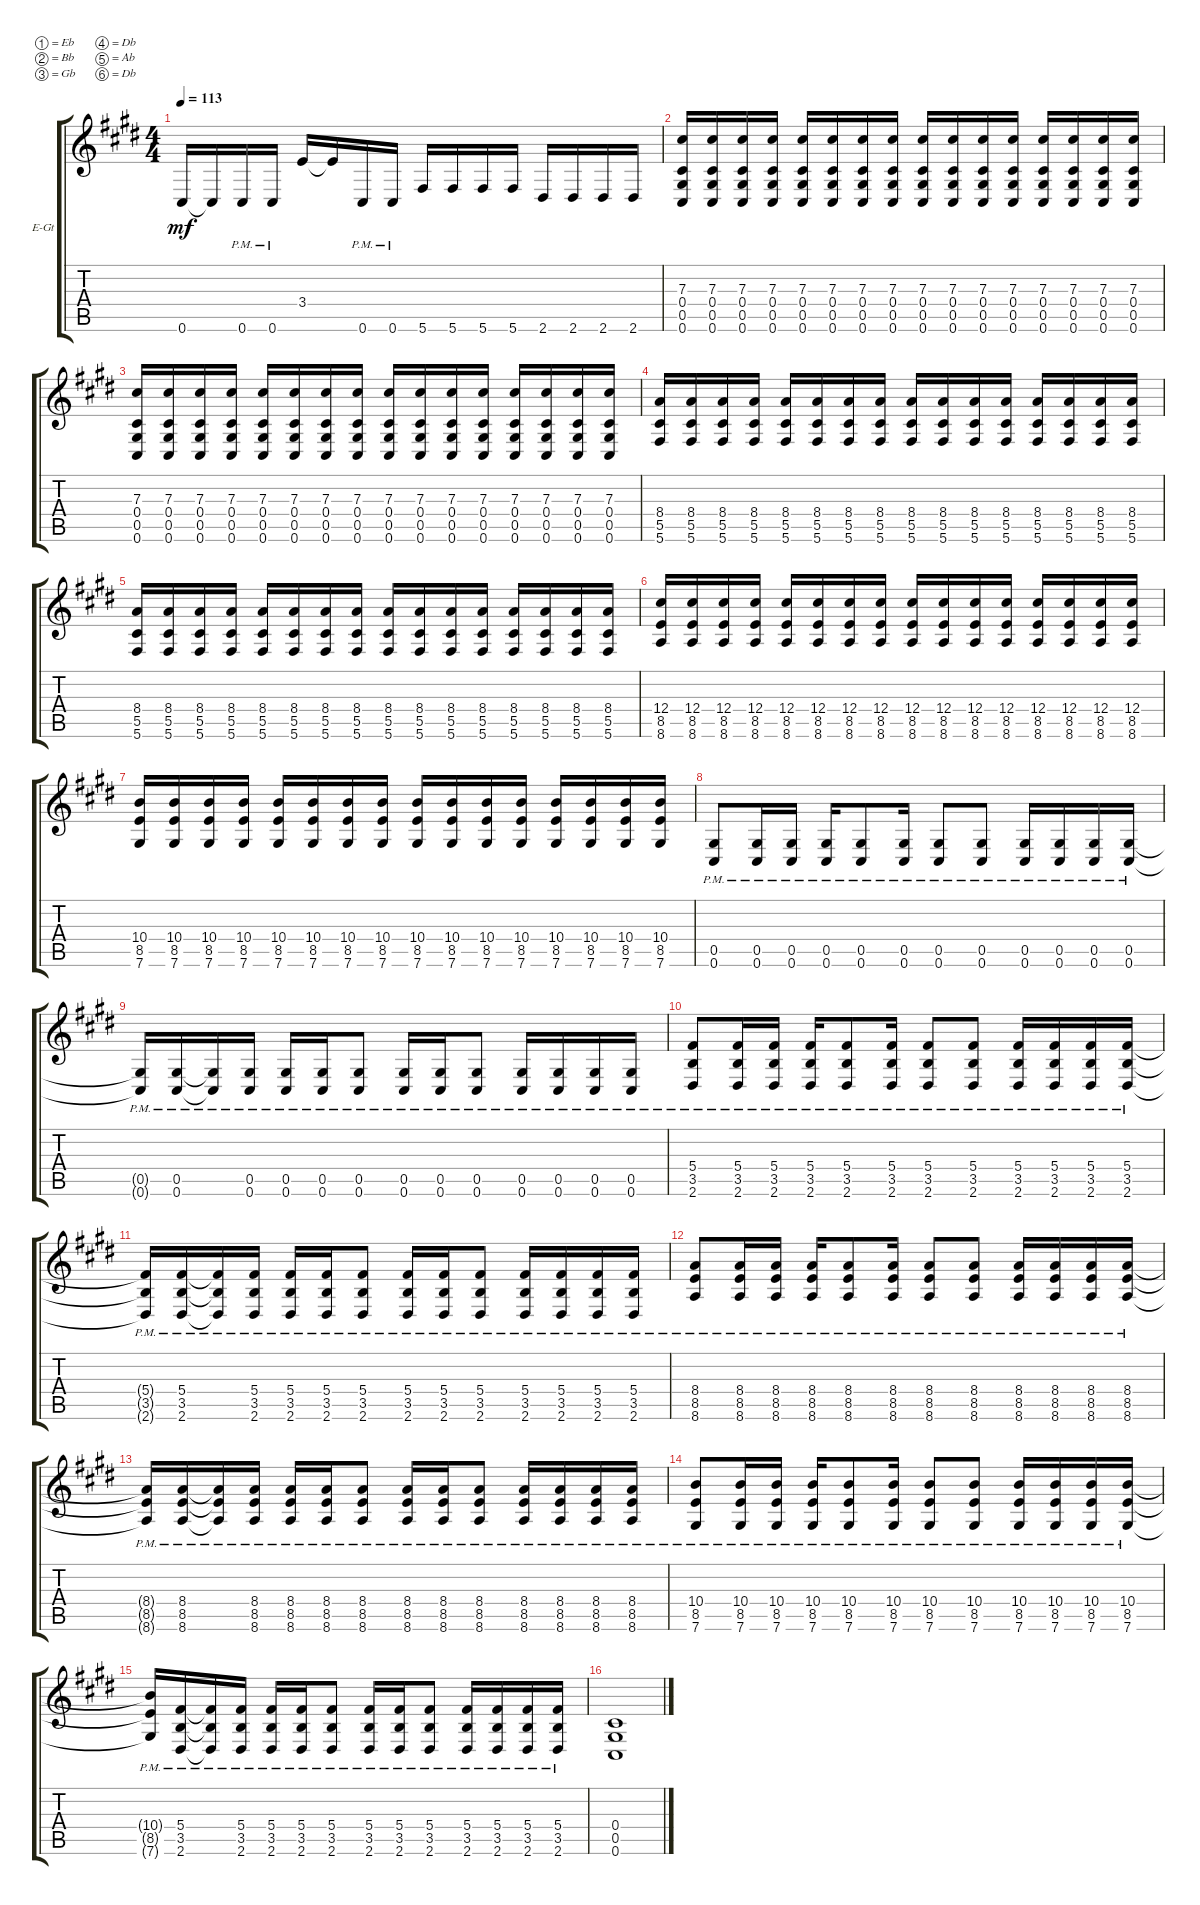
\bracketExtendMode groupsimilarinstruments
\firstSystemTrackNameOrientation horizontal
\otherSystemsTrackNameOrientation horizontal
\track ("Brett" "E-Gt") {instrument distortionguitar}
\staff {score tabs}
\tuning (Eb4 Bb3 Gb3 Db3 Ab2 Db2)
\ts (4 4)
\tempo 113
\clef g2
\ks e
0.6{t}.16{dy mf} 0.6{t}.16 0.6{pm}.16 0.6{pm}.16 3.4.16 3.4{t}.16 0.6{pm}.16 0.6{pm}.16 5.6.16 5.6.16 5.6.16 5.6.16 2.6.16 2.6.16 2.6.16 2.6.16 |
(0.6 0.5 0.4 7.3).16 (0.6 0.5 0.4 7.3).16 (0.6 0.5 0.4 7.3).16 (0.6 0.5 0.4 7.3).16 (0.6 0.5 0.4 7.3).16 (0.6 0.5 0.4 7.3).16 (0.6 0.5 0.4 7.3).16 (0.6 0.5 0.4 7.3).16 (0.6 0.5 0.4 7.3).16 (0.6 0.5 0.4 7.3).16 (0.6 0.5 0.4 7.3).16 (0.6 0.5 0.4 7.3).16 (0.6 0.5 0.4 7.3).16 (0.6 0.5 0.4 7.3).16 (0.6 0.5 0.4 7.3).16 (0.6 0.5 0.4 7.3).16 |
(0.6 0.5 0.4 7.3).16 (0.6 0.5 0.4 7.3).16 (0.6 0.5 0.4 7.3).16 (0.6 0.5 0.4 7.3).16 (0.6 0.5 0.4 7.3).16 (0.6 0.5 0.4 7.3).16 (0.6 0.5 0.4 7.3).16 (0.6 0.5 0.4 7.3).16 (0.6 0.5 0.4 7.3).16 (0.6 0.5 0.4 7.3).16 (0.6 0.5 0.4 7.3).16 (0.6 0.5 0.4 7.3).16 (0.6 0.5 0.4 7.3).16 (0.6 0.5 0.4 7.3).16 (0.6 0.5 0.4 7.3).16 (0.6 0.5 0.4 7.3).16 |
(5.6 5.5 8.4).16 (5.6 5.5 8.4).16 (5.6 5.5 8.4).16 (5.6 5.5 8.4).16 (5.6 5.5 8.4).16 (5.6 5.5 8.4).16 (5.6 5.5 8.4).16 (5.6 5.5 8.4).16 (5.6 5.5 8.4).16 (5.6 5.5 8.4).16 (5.6 5.5 8.4).16 (5.6 5.5 8.4).16 (5.6 5.5 8.4).16 (5.6 5.5 8.4).16 (5.6 5.5 8.4).16 (5.6 5.5 8.4).16 |
(5.6 5.5 8.4).16 (5.6 5.5 8.4).16 (5.6 5.5 8.4).16 (5.6 5.5 8.4).16 (5.6 5.5 8.4).16 (5.6 5.5 8.4).16 (5.6 5.5 8.4).16 (5.6 5.5 8.4).16 (5.6 5.5 8.4).16 (5.6 5.5 8.4).16 (5.6 5.5 8.4).16 (5.6 5.5 8.4).16 (5.6 5.5 8.4).16 (5.6 5.5 8.4).16 (5.6 5.5 8.4).16 (5.6 5.5 8.4).16 |
(8.6 8.5 12.4).16 (8.6 8.5 12.4).16 (8.6 8.5 12.4).16 (8.6 8.5 12.4).16 (8.6 8.5 12.4).16 (8.6 8.5 12.4).16 (8.6 8.5 12.4).16 (8.6 8.5 12.4).16 (8.6 8.5 12.4).16 (8.6 8.5 12.4).16 (8.6 8.5 12.4).16 (8.6 8.5 12.4).16 (8.6 8.5 12.4).16 (8.6 8.5 12.4).16 (8.6 8.5 12.4).16 (8.6 8.5 12.4).16 |
(7.6 8.5 10.4).16 (7.6 8.5 10.4).16 (7.6 8.5 10.4).16 (7.6 8.5 10.4).16 (7.6 8.5 10.4).16 (7.6 8.5 10.4).16 (7.6 8.5 10.4).16 (7.6 8.5 10.4).16 (7.6 8.5 10.4).16 (7.6 8.5 10.4).16 (7.6 8.5 10.4).16 (7.6 8.5 10.4).16 (7.6 8.5 10.4).16 (7.6 8.5 10.4).16 (7.6 8.5 10.4).16 (7.6 8.5 10.4).16 |
(0.6{pm} 0.5{pm}).8 (0.5{pm} 0.6{pm}).16 (0.5{pm} 0.6{pm}).16 (0.5{pm} 0.6{pm}).16 (0.5{pm} 0.6{pm}).8 (0.6{pm} 0.5{pm}).16 (0.5{pm} 0.6{pm}).8 (0.6{pm} 0.5{pm}).8 (0.5{pm} 0.6{pm}).16 (0.5{pm} 0.6{pm}).16 (0.5{pm} 0.6{pm}).16 (0.5{pm} 0.6{pm}).16 |
(0.6{pm t} 0.5{pm t}).16 (0.5{pm} 0.6{pm}).16 (0.6{pm t} 0.5{pm t}).16 (0.5{pm} 0.6{pm}).16 (0.5{pm} 0.6{pm}).16 (0.5{pm} 0.6{pm}).16 (0.5{pm} 0.6{pm}).8 (0.6{pm} 0.5{pm}).16 (0.6{pm} 0.5{pm}).16 (0.6{pm} 0.5{pm}).8 (0.5{pm} 0.6{pm}).16 (0.5{pm} 0.6{pm}).16 (0.5{pm} 0.6{pm}).16 (0.5{pm} 0.6{pm}).16 |
(2.6{pm} 3.5{pm} 5.4{pm}).8 (3.5{pm} 2.6{pm} 5.4{pm}).16 (3.5{pm} 2.6{pm} 5.4{pm}).16 (3.5{pm} 2.6{pm} 5.4{pm}).16 (3.5{pm} 2.6{pm} 5.4{pm}).8 (2.6{pm} 3.5{pm} 5.4{pm}).16 (3.5{pm} 2.6{pm} 5.4{pm}).8 (2.6{pm} 3.5{pm} 5.4{pm}).8 (3.5{pm} 2.6{pm} 5.4{pm}).16 (3.5{pm} 2.6{pm} 5.4{pm}).16 (3.5{pm} 2.6{pm} 5.4{pm}).16 (3.5{pm} 2.6{pm} 5.4{pm}).16 |
(2.6{pm t} 3.5{pm t} 5.4{pm t}).16 (3.5{pm} 2.6{pm} 5.4{pm}).16 (2.6{pm t} 3.5{pm t} 5.4{pm t}).16 (3.5{pm} 2.6{pm} 5.4{pm}).16 (3.5{pm} 2.6{pm} 5.4{pm}).16 (3.5{pm} 2.6{pm} 5.4{pm}).16 (3.5{pm} 2.6{pm} 5.4{pm}).8 (2.6{pm} 3.5{pm} 5.4{pm}).16 (2.6{pm} 3.5{pm} 5.4{pm}).16 (2.6{pm} 3.5{pm} 5.4{pm}).8 (3.5{pm} 2.6{pm} 5.4{pm}).16 (3.5{pm} 2.6{pm} 5.4{pm}).16 (3.5{pm} 2.6{pm} 5.4{pm}).16 (3.5{pm} 2.6{pm} 5.4{pm}).16 |
(8.6{pm} 8.5{pm} 8.4{pm}).8 (8.5{pm} 8.6{pm} 8.4{pm}).16 (8.5{pm} 8.6{pm} 8.4{pm}).16 (8.5{pm} 8.6{pm} 8.4{pm}).16 (8.5{pm} 8.6{pm} 8.4{pm}).8 (8.6{pm} 8.5{pm} 8.4{pm}).16 (8.5{pm} 8.6{pm} 8.4{pm}).8 (8.6{pm} 8.5{pm} 8.4{pm}).8 (8.5{pm} 8.6{pm} 8.4{pm}).16 (8.5{pm} 8.6{pm} 8.4{pm}).16 (8.5{pm} 8.6{pm} 8.4{pm}).16 (8.5{pm} 8.6{pm} 8.4{pm}).16 |
(8.6{pm t} 8.5{pm t} 8.4{pm t}).16 (8.5{pm} 8.6{pm} 8.4{pm}).16 (8.6{pm t} 8.5{pm t} 8.4{pm t}).16 (8.5{pm} 8.6{pm} 8.4{pm}).16 (8.5{pm} 8.6{pm} 8.4{pm}).16 (8.5{pm} 8.6{pm} 8.4{pm}).16 (8.5{pm} 8.6{pm} 8.4{pm}).8 (8.6{pm} 8.5{pm} 8.4{pm}).16 (8.6{pm} 8.5{pm} 8.4{pm}).16 (8.6{pm} 8.5{pm} 8.4{pm}).8 (8.5{pm} 8.6{pm} 8.4{pm}).16 (8.5{pm} 8.6{pm} 8.4{pm}).16 (8.5{pm} 8.6{pm} 8.4{pm}).16 (8.5{pm} 8.6{pm} 8.4{pm}).16 |
(7.6{pm} 8.5{pm} 10.4{pm}).8 (8.5{pm} 7.6{pm} 10.4{pm}).16 (8.5{pm} 7.6{pm} 10.4{pm}).16 (8.5{pm} 7.6{pm} 10.4{pm}).16 (8.5{pm} 7.6{pm} 10.4{pm}).8 (7.6{pm} 8.5{pm} 10.4{pm}).16 (8.5{pm} 7.6{pm} 10.4{pm}).8 (7.6{pm} 8.5{pm} 10.4{pm}).8 (8.5{pm} 7.6{pm} 10.4{pm}).16 (8.5{pm} 7.6{pm} 10.4{pm}).16 (8.5{pm} 7.6{pm} 10.4{pm}).16 (8.5{pm} 7.6{pm} 10.4{pm}).16 |
(7.6{pm t} 8.5{pm t} 10.4{pm t}).16 (3.5{pm} 2.6{pm} 5.4{pm}).16 (2.6{pm t} 3.5{pm t} 5.4{pm t}).16 (3.5{pm} 2.6{pm} 5.4{pm}).16 (3.5{pm} 2.6{pm} 5.4{pm}).16 (3.5{pm} 2.6{pm} 5.4{pm}).16 (3.5{pm} 2.6{pm} 5.4{pm}).8 (2.6{pm} 3.5{pm} 5.4{pm}).16 (2.6{pm} 3.5{pm} 5.4{pm}).16 (2.6{pm} 3.5{pm} 5.4{pm}).8 (3.5{pm} 2.6{pm} 5.4{pm}).16 (3.5{pm} 2.6{pm} 5.4{pm}).16 (3.5{pm} 2.6{pm} 5.4{pm}).16 (3.5{pm} 2.6{pm} 5.4{pm}).16 |
(0.6 0.5 0.4).1
